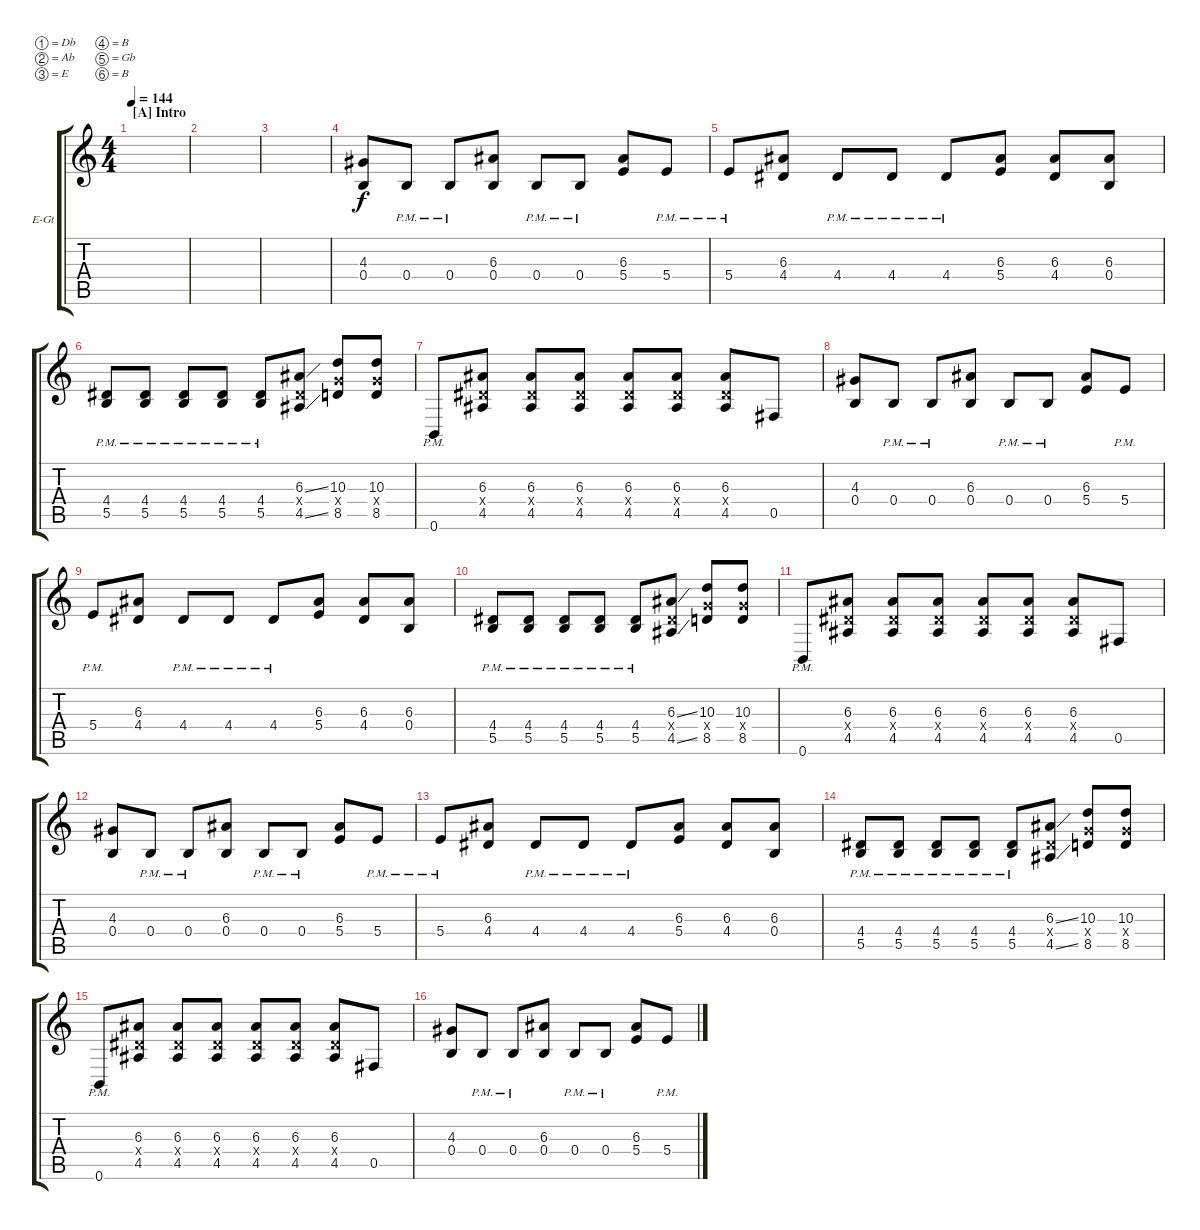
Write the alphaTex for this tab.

\defaultSystemsLayout 4
\bracketExtendMode groupsimilarinstruments
\firstSystemTrackNameOrientation horizontal
\otherSystemsTrackNameOrientation horizontal
\track ("Mick Thomson" "E-Gt") {instrument distortionguitar}
\staff {score tabs}
\tuning (Db4 Ab3 E3 B2 Gb2 B1)
\ts (4 4)
\section ("A" "Intro")
\tempo 144
\clef g2
\ks c
|
|
|
(0.4 4.3).8 0.4{pm}.8 0.4{pm}.8 (0.4 6.3).8 0.4{pm}.8 0.4{pm}.8 (5.4 6.3).8 5.4{pm}.8 |
5.4{pm}.8 (4.4 6.3).8 4.4{pm}.8 4.4{pm}.8 4.4{pm}.8 (5.4 6.3).8 (4.4 6.3).8 (0.4 6.3).8 |
(4.4{pm} 5.5{pm}).8 (4.4{pm} 5.5{pm}).8 (4.4{pm} 5.5{pm}).8 (4.4{pm} 5.5{pm}).8 (4.4{pm} 5.5{pm}).8 (4.5{ss} 4.4{x} 6.3{ss}).8 (8.5 10.3 8.4{x}).8 (8.5 10.3 8.4{x}).8 |
0.6{pm}.8 (4.5 4.4{x} 6.3).8 (4.5 4.4{x} 6.3).8 (4.5 4.4{x} 6.3).8 (4.5 4.4{x} 6.3).8 (4.5 4.4{x} 6.3).8 (4.5 4.4{x} 6.3).8 0.5.8 |
(0.4 4.3).8 0.4{pm}.8 0.4{pm}.8 (0.4 6.3).8 0.4{pm}.8 0.4{pm}.8 (5.4 6.3).8 5.4{pm}.8 |
5.4{pm}.8 (4.4 6.3).8 4.4{pm}.8 4.4{pm}.8 4.4{pm}.8 (5.4 6.3).8 (4.4 6.3).8 (0.4 6.3).8 |
(4.4{pm} 5.5{pm}).8 (4.4{pm} 5.5{pm}).8 (4.4{pm} 5.5{pm}).8 (4.4{pm} 5.5{pm}).8 (4.4{pm} 5.5{pm}).8 (4.5{ss} 4.4{x} 6.3{ss}).8 (8.5 10.3 8.4{x}).8 (8.5 10.3 8.4{x}).8 |
0.6{pm}.8 (4.5 4.4{x} 6.3).8 (4.5 4.4{x} 6.3).8 (4.5 4.4{x} 6.3).8 (4.5 4.4{x} 6.3).8 (4.5 4.4{x} 6.3).8 (4.5 4.4{x} 6.3).8 0.5.8 |
(0.4 4.3).8 0.4{pm}.8 0.4{pm}.8 (0.4 6.3).8 0.4{pm}.8 0.4{pm}.8 (5.4 6.3).8 5.4{pm}.8 |
5.4{pm}.8 (4.4 6.3).8 4.4{pm}.8 4.4{pm}.8 4.4{pm}.8 (5.4 6.3).8 (4.4 6.3).8 (0.4 6.3).8 |
(4.4{pm} 5.5{pm}).8 (4.4{pm} 5.5{pm}).8 (4.4{pm} 5.5{pm}).8 (4.4{pm} 5.5{pm}).8 (4.4{pm} 5.5{pm}).8 (4.5{ss} 4.4{x} 6.3{ss}).8 (8.5 10.3 8.4{x}).8 (8.5 10.3 8.4{x}).8 |
0.6{pm}.8 (4.5 4.4{x} 6.3).8 (4.5 4.4{x} 6.3).8 (4.5 4.4{x} 6.3).8 (4.5 4.4{x} 6.3).8 (4.5 4.4{x} 6.3).8 (4.5 4.4{x} 6.3).8 0.5.8 |
(0.4 4.3).8 0.4{pm}.8 0.4{pm}.8 (0.4 6.3).8 0.4{pm}.8 0.4{pm}.8 (5.4 6.3).8 5.4{pm}.8
